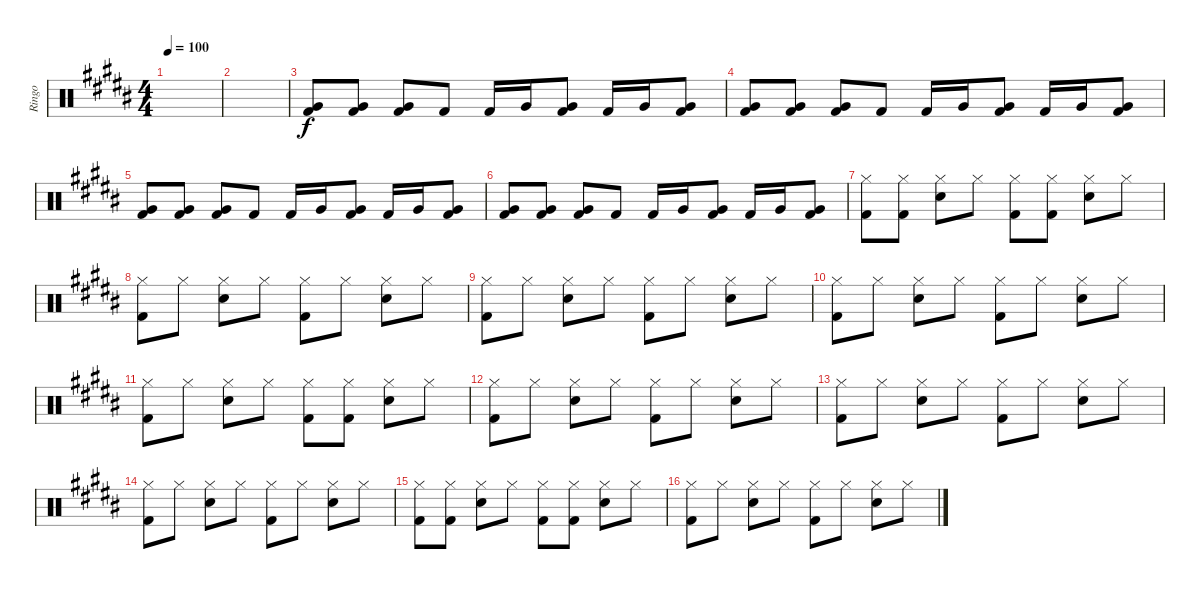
\track ("Ringo" "Ringo") {instrument percussion}
\staff {score}
\articulation defaults
\ts (4 4)
\tempo 100
\clef neutral
\ks b
|
|
("Very Low Tom (hit)" "Kick (hit) 2").8 ("Very Low Tom (hit)" "Kick (hit) 2").8 ("Very Low Tom (hit)" "Kick (hit) 2").8 "Kick (hit) 2".8 "Kick (hit) 2".16 "Very Low Tom (hit)".16 ("Very Low Tom (hit)" "Kick (hit) 2").8 "Kick (hit) 2".16 "Very Low Tom (hit)".16 ("Very Low Tom (hit)" "Kick (hit) 2").8 |
("Very Low Tom (hit)" "Kick (hit) 2").8 ("Very Low Tom (hit)" "Kick (hit) 2").8 ("Very Low Tom (hit)" "Kick (hit) 2").8 "Kick (hit) 2".8 "Kick (hit) 2".16 "Very Low Tom (hit)".16 ("Very Low Tom (hit)" "Kick (hit) 2").8 "Kick (hit) 2".16 "Very Low Tom (hit)".16 ("Very Low Tom (hit)" "Kick (hit) 2").8 |
("Very Low Tom (hit)" "Kick (hit) 2").8 ("Very Low Tom (hit)" "Kick (hit) 2").8 ("Very Low Tom (hit)" "Kick (hit) 2").8 "Kick (hit) 2".8 "Kick (hit) 2".16 "Very Low Tom (hit)".16 ("Very Low Tom (hit)" "Kick (hit) 2").8 "Kick (hit) 2".16 "Very Low Tom (hit)".16 ("Very Low Tom (hit)" "Kick (hit) 2").8 |
("Very Low Tom (hit)" "Kick (hit) 2").8 ("Very Low Tom (hit)" "Kick (hit) 2").8 ("Very Low Tom (hit)" "Kick (hit) 2").8 "Kick (hit) 2".8 "Kick (hit) 2".16 "Very Low Tom (hit)".16 ("Very Low Tom (hit)" "Kick (hit) 2").8 "Kick (hit) 2".16 "Very Low Tom (hit)".16 ("Very Low Tom (hit)" "Kick (hit) 2").8 |
("Hi-Hat (closed)" "Kick (hit) 2").8 ("Hi-Hat (closed)" "Kick (hit) 2").8 ("Hi-Hat (closed)" "Snare (hit) 2").8 "Hi-Hat (closed)".8 ("Hi-Hat (closed)" "Kick (hit) 2").8 ("Hi-Hat (closed)" "Kick (hit) 2").8 ("Hi-Hat (closed)" "Snare (hit) 2").8 "Hi-Hat (closed)".8 |
("Hi-Hat (closed)" "Kick (hit) 2").8 "Hi-Hat (closed)".8 ("Hi-Hat (closed)" "Snare (hit) 2").8 "Hi-Hat (closed)".8 ("Hi-Hat (closed)" "Kick (hit) 2").8 "Hi-Hat (closed)".8 ("Hi-Hat (closed)" "Snare (hit) 2").8 "Hi-Hat (closed)".8 |
("Hi-Hat (closed)" "Kick (hit) 2").8 "Hi-Hat (closed)".8 ("Hi-Hat (closed)" "Snare (hit) 2").8 "Hi-Hat (closed)".8 ("Hi-Hat (closed)" "Kick (hit) 2").8 "Hi-Hat (closed)".8 ("Hi-Hat (closed)" "Snare (hit) 2").8 "Hi-Hat (closed)".8 |
("Hi-Hat (closed)" "Kick (hit) 2").8 "Hi-Hat (closed)".8 ("Hi-Hat (closed)" "Snare (hit) 2").8 "Hi-Hat (closed)".8 ("Hi-Hat (closed)" "Kick (hit) 2").8 "Hi-Hat (closed)".8 ("Hi-Hat (closed)" "Snare (hit) 2").8 "Hi-Hat (closed)".8 |
("Hi-Hat (closed)" "Kick (hit) 2").8 "Hi-Hat (closed)".8 ("Hi-Hat (closed)" "Snare (hit) 2").8 "Hi-Hat (closed)".8 ("Hi-Hat (closed)" "Kick (hit) 2").8 ("Hi-Hat (closed)" "Kick (hit) 2").8 ("Hi-Hat (closed)" "Snare (hit) 2").8 "Hi-Hat (closed)".8 |
("Hi-Hat (closed)" "Kick (hit) 2").8 "Hi-Hat (closed)".8 ("Hi-Hat (closed)" "Snare (hit) 2").8 "Hi-Hat (closed)".8 ("Hi-Hat (closed)" "Kick (hit) 2").8 "Hi-Hat (closed)".8 ("Hi-Hat (closed)" "Snare (hit) 2").8 "Hi-Hat (closed)".8 |
("Hi-Hat (closed)" "Kick (hit) 2").8 "Hi-Hat (closed)".8 ("Hi-Hat (closed)" "Snare (hit) 2").8 "Hi-Hat (closed)".8 ("Hi-Hat (closed)" "Kick (hit) 2").8 "Hi-Hat (closed)".8 ("Hi-Hat (closed)" "Snare (hit) 2").8 "Hi-Hat (closed)".8 |
("Hi-Hat (closed)" "Kick (hit) 2").8 "Hi-Hat (closed)".8 ("Hi-Hat (closed)" "Snare (hit) 2").8 "Hi-Hat (closed)".8 ("Hi-Hat (closed)" "Kick (hit) 2").8 "Hi-Hat (closed)".8 ("Hi-Hat (closed)" "Snare (hit) 2").8 "Hi-Hat (closed)".8 |
("Hi-Hat (closed)" "Kick (hit) 2").8 ("Hi-Hat (closed)" "Kick (hit) 2").8 ("Hi-Hat (closed)" "Snare (hit) 2").8 "Hi-Hat (closed)".8 ("Hi-Hat (closed)" "Kick (hit) 2").8 ("Hi-Hat (closed)" "Kick (hit) 2").8 ("Hi-Hat (closed)" "Snare (hit) 2").8 "Hi-Hat (closed)".8 |
("Hi-Hat (closed)" "Kick (hit) 2").8 "Hi-Hat (closed)".8 ("Hi-Hat (closed)" "Snare (hit) 2").8 "Hi-Hat (closed)".8 ("Hi-Hat (closed)" "Kick (hit) 2").8 "Hi-Hat (closed)".8 ("Hi-Hat (closed)" "Snare (hit) 2").8 "Hi-Hat (closed)".8
